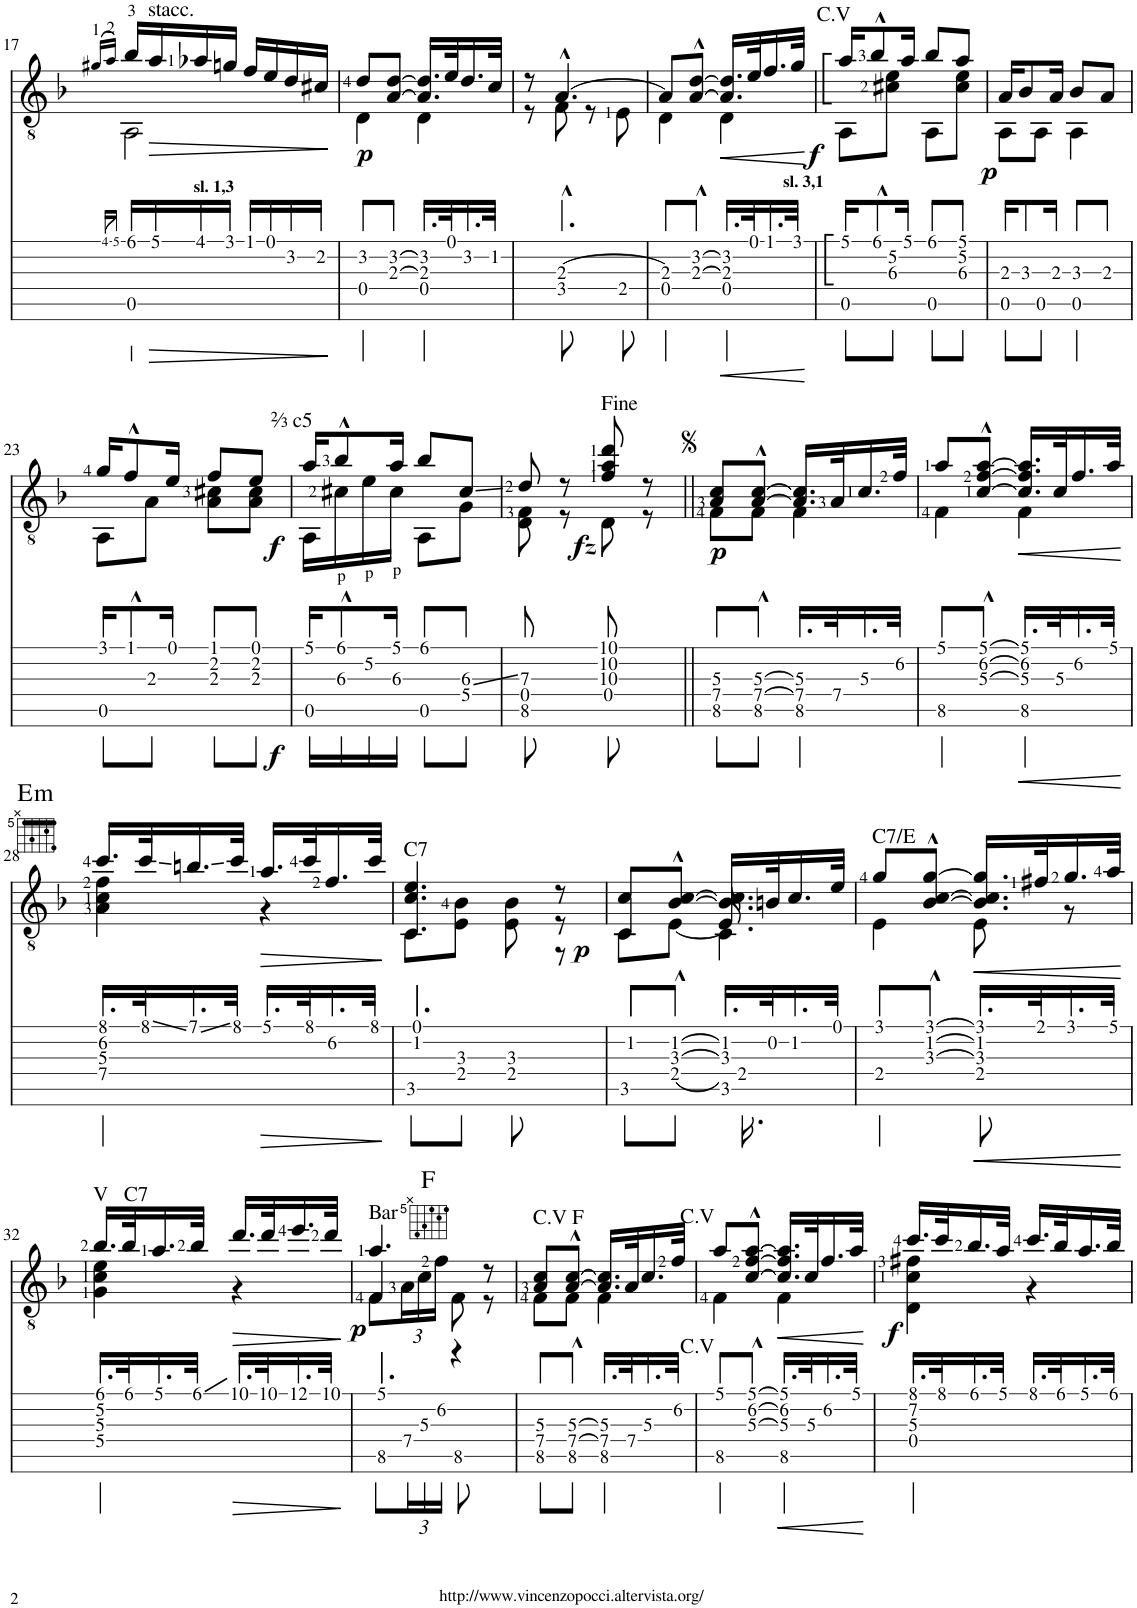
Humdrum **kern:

**kern	**dynam	**kern	**dynam	**harte
*part2	*part2	*part1	*part1	*part1
*staff2	*staff2	*staff1	*staff1	*
*I"Chitarra classica (Intavolatura)	*	*I"Guitar	*	*
!!LO:PB:g=z
*clefGv2	*	*clefGv2	*	*
*k[b-]	*	*k[b-]	*	*
*M2/4	*	*M2/4	*	*
=17	=17	=17	=17	=17
(16qg#X/LL	.	(16qg#X/LL	.	.
16qa/JJ)	.	16qa/JJ)	.	.
*^	*	*^	*	*
16b-/LL	2AA\	.	16b-/LL	2AA\	.	.
!	!	!	!LO:TX:a:t=stacc.	!	!	!
!	!	!LO:HP:b	!	!	!LO:HP:b	!
16a/	.	>	16a/	.	>	.
!LO:TX:a:B:t=sl. 1,3	!	!	!	!	!	!
16a-X/	.	.	16a-X/	.	.	.
16gn/JJ	.	.	16gn/JJ	.	.	.
16f/LL	.	.	16f/LL	.	.	.
16e/	.	.	16e/	.	.	.
16d/	.	.	16d/	.	.	.
16c#X/JJ	.	.	16c#X/JJ	.	.	.
*v	*v	*	*	*	*	*
*	*	*v	*v	*	*
.	]	.	]	.
=18	=18	=18	=18	=18
*^	*	*^	*	*
!	!	!	!	!	!LO:DY:b	!
8d/L	4D\	.	8d/L	4D\	p	.
[8A/ [8d/J	.	.	[8A/ [8d/J	.	.	.
16.A/] 16.d/]LL	4D\	.	16.A/] 16.d/]LL	4D\	.	.
32e/K	.	.	32e/K	.	.	.
16.d/	.	.	16.d/	.	.	.
32c/JJk	.	.	32c/JJk	.	.	.
=19	=19	=19	=19	=19	=19	=19
8r	8r	.	8r	8r	.	.
[4.A^^/	8F\	.	[4.A^^/	8F\	.	.
.	8r	.	.	8r	.	.
.	8E\	.	.	8E\	.	.
=20	=20	=20	=20	=20	=20	=20
8A/L]	4D\	.	8A/L]	4D\	.	.
[8A/^^ [8d/^^J	.	.	[8A/^^ [8d/^^J	.	.	.
!	!	!LO:HP:b	!	!	!LO:HP:b	!
16.A/] 16.d/]LL	4D\	<	16.A/] 16.d/]LL	4D\	<	.
32e/K	.	.	32e/K	.	.	.
!LO:TX:a:B:t=sl. 3,1	!	!	!	!	!	!
16.f/	.	.	16.f/	.	.	.
!	!	!	!	!	!LO:DY:b	!
32g/JJk	.	.	32g/JJk	.	f	.
*v	*v	*	*	*	*	*
*	*	*v	*v	*	*
.	[	.	[	.
=21	=21	=21	=21	=21
*^	*	*^	*	*
!	!	!	!LO:TX:a:t=C.V	!	!	!
16a/KL	8AA\L	.	16a/KL	8AA\L	.	.
8b-^^/	.	.	8b-^^/	.	.	.
.	8c#X\ 8e\J	.	.	8c#X\ 8e\J	.	.
16a/Jk	.	.	16a/Jk	.	.	.
8b-/L	8AA\L	.	8b-/L	8AA\L	.	.
!	!	!	!	!	!LO:DY:b	!
8a/J	8c#\ 8e\J	.	8a/J	8c#\ 8e\J	p	.
=22	=22	=22	=22	=22	=22	=22
16A/KL	8AA\L	.	16A/KL	8AA\L	.	.
8B-/	.	.	8B-/	.	.	.
.	8AA\J	.	.	8AA\J	.	.
16A/Jk	.	.	16A/Jk	.	.	.
8B-/L	4AA\	.	8B-/L	4AA\	.	.
8A/J	.	.	8A/J	.	.	.
!!LO:LB:g=z	!!
=23	=23	=23	=23	=23	=23	=23
16g/KL	8AA\L	.	16g/KL	8AA\L	.	.
8f^^/	.	.	8f^^/	.	.	.
.	8A\J	.	.	8A\J	.	.
16e/Jk	.	.	16e/Jk	.	.	.
8f/L	8A\ 8c#X\L	.	8f/L	8A\ 8c#X\L	.	.
!	!	!LO:DY:b	!	!	!LO:DY:b	!
8e/J	8A\ 8c#\J	f	8e/J	8A\ 8c#\J	f	.
=24	=24	=24	=24	=24	=24	=24
!	!	!	!LO:TX:a:t=⅔ c5	!	!	!
16a/KL	16AA\LL	.	16a/KL	16AA\LL	.	.
8b-^^/	16c#X\	.	8b-^^/	16c#X\	.	.
.	16e\	.	.	16e\	.	.
16a/Jk	16c#\JJ	.	16a/Jk	16c#\JJ	.	.
8b-/L	8AA\L	.	8b-/L	8AA\L	.	.
8c#/J	8G\J	.	8c#/J	8G\J	.	.
=25	=25	=25	=25	=25	=25	=25
8d/	8F\ 8D\	.	8d/	8D\ 8F\	.	.
8r	8r	.	8r	8r	.	.
!	!	!	!	!	!LO:DY:b	!
8f/ 8a/ 8dd/	8D\	.	8f/ 8a/ 8dd/	8D\	fz	.
8r	8r	.	8r	8r	.	.
=26||	=26||	=26||	=26||	=26||	=26||	=26||
!	!	!	!	!	!LO:DY:b	!
8A/ 8c/L	8F\L	.	8A/ 8c/L	8F\L	p	.
[8A/^^ [8c/^^J	8F\J	.	[8A/^^ [8c/^^J	8F\J	.	.
16.A/] 16.c/]LL	4F\	.	16.A/] 16.c/]LL	4F\	.	.
32A/K	.	.	32A/K	.	.	.
16.c/	.	.	16.c/	.	.	.
32f/JJk	.	.	32f/JJk	.	.	.
=27	=27	=27	=27	=27	=27	=27
8a/L	4F\	.	8a/L	4F\	.	.
[8c/^^ [8f/^^ [8a/^^J	.	.	[8c/^^ [8f/^^ [8a/^^J	.	.	.
!	!	!LO:HP:b	!	!	!LO:HP:b	!
16.c/] 16.f/] 16.a/]LL	4F\	<	16.c/] 16.f/] 16.a/]LL	4F\	<	.
32c/K	.	.	32c/K	.	.	.
16.f/	.	.	16.f/	.	.	.
32a/JJk	.	.	32a/JJk	.	.	.
*v	*v	*	*	*	*	*
*	*	*v	*v	*	*
.	[	.	[	.
!!LO:LB:g=z
=28	=28	=28	=28	=28
*^	*	*^	*	*
!	!	!	!	!	!	!LO:H:kt=m
16.cc/LL	4A\ 4c\ 4f\	.	16.cc/LL	4A\ 4c\ 4f\	.	E:min
32cc/K	.	.	32cc/K	.	.	.
16.bn/	.	.	16.bn/	.	.	.
32cc/JJk	.	.	32cc/JJk	.	.	.
!	!	!LO:HP:b	!	!	!LO:HP:b	!
16.a/LL	4r	>	16.a/LL	4r	>	.
32cc/K	.	.	32cc/K	.	.	.
16.f/	.	.	16.f/	.	.	.
32cc/JJk	.	.	32cc/JJk	.	.	.
*v	*v	*	*	*	*	*
*	*	*v	*v	*	*
.	]	.	]	.
=29	=29	=29	=29	=29
*^	*	*^	*	*
*	*^	*	*	*^	*	*
!	!	!	!	!LO:TX:a:t=C7	!	!	!	!
4.c/ 4.e/	8C\L	4.C/	.	4.c/ 4.e/	8C\L	4.C/	.	.
.	8E\ 8B-\J	.	.	.	8E\ 8B-\J	.	.	.
.	8E\ 8B-\	.	.	.	8E\ 8B-\	.	.	.
!	!	!	!	!	!	!	!LO:DY:b	!
8r	8r	8r	.	8r	8r	8r	p	.
=30	=30	=30	=30	=30	=30	=30	=30	=30
8c/L	8C\L	4C/	.	8c/L	8C\L	4C/	.	.
[8B-/^^ [8c/^^J	[8E\J	.	.	[8B-/^^ [8c/^^J	[8E\J	.	.	.
16.B-/] 16.c/]LL	16.E\]	4C/	.	16.B-/] 16.c/]LL	16.E/]	4C\	.	.
32Bn/K	8ryy	.	.	32Bn/K	8ryy	.	.	.
16.c/	.	.	.	16.c/	.	.	.	.
32e/JJk	32ryy	.	.	32e/JJk	32ryy	.	.	.
*	*v	*v	*	*	*	*	*	*
*	*	*	*	*v	*v	*	*
=31	=31	=31	=31	=31	=31	=31
!	!	!	!LO:TX:a:t=C7/E	!	!	!
8g/L	4E\	.	8g/L	4E\	.	.
[8B-/^^ [8c/^^ [8g/^^J	.	.	[8B-/^^ [8c/^^ [8g/^^J	.	.	.
!	!	!LO:HP:b	!	!	!LO:HP:b	!
16.B-/] 16.c/] 16.g/]LL	8E\	<	16.B-/] 16.c/] 16.g/]LL	8E\	<	.
32f#X/K	.	.	32f#X/K	.	.	.
16.g/	8r	.	16.g/	8r	.	.
32a/JJk	.	.	32a/JJk	.	.	.
*v	*v	*	*	*	*	*
*	*	*v	*v	*	*
.	[	.	[	.
!!LO:LB:g=z
=32	=32	=32	=32	=32
*^	*	*^	*	*
!	!	!	!LO:TX:a:t=V   C7	!	!	!
16.b-/LL	4G\ 4c\ 4e\	.	16.b-/LL	4G\ 4c\ 4e\	.	.
32b-/K	.	.	32b-/K	.	.	.
16.a/	.	.	16.a/	.	.	.
32b-/JJk	.	.	32b-/JJk	.	.	.
!	!	!LO:HP:b	!	!	!LO:HP:b	!
16.dd/LL	4r	>	16.dd/LL	4r	>	.
32dd/K	.	.	32dd/K	.	.	.
16.ee/	.	.	16.ee/	.	.	.
32dd/JJk	.	.	32dd/JJk	.	.	.
*v	*v	*	*	*	*	*
*	*	*v	*v	*	*
.	]	.	]	.
=33	=33	=33	=33	=33
*^	*	*^	*	*
*	*^	*	*	*^	*	*
!	!	!	!	!LO:TX:a:t=Bar	!	!	!	!
!	!	!	!	!	!	!	!LO:DY:b	!
4.a/	8E\L	4F/	.	4.a/	8F\L	4F/	p	F:maj
*	*Xbrackettup	*	*	*	*Xbrackettup	*	*	*
.	24A\L	.	.	.	24A\L	.	.	.
.	24c\	.	.	.	24c\	.	.	.
.	24f\JJ	.	.	.	24f\JJ	.	.	.
.	8F\	4r	.	.	8F\	4r	.	.
8r	8r	.	.	8r	8r	.	.	.
*	*v	*v	*	*	*	*	*	*
*	*	*	*	*v	*v	*	*
=34	=34	=34	=34	=34	=34	=34
!	!	!	!LO:TX:a:t=C.V F	!	!	!
8A/ 8c/L	8F\L	.	8A/ 8c/L	8F\L	.	.
[8A/^^ [8c/^^J	8F\J	.	[8A/^^ [8c/^^J	8F\J	.	.
16.A/] 16.c/]LL	4F\	.	16.A/] 16.c/]LL	4F\	.	.
32A/K	.	.	32A/K	.	.	.
16.c/	.	.	16.c/	.	.	.
32f/JJk	.	.	32f/JJk	.	.	.
=35	=35	=35	=35	=35	=35	=35
!	!	!	!LO:TX:a:t=C.V	!	!	!
!LO:TX:a:t=C.V	!	!	!	!	!	!
8a/L	4F\	.	8a/L	4F\	.	.
[8c/^^ [8f/^^ [8a/^^J	.	.	[8c/^^ [8f/^^ [8a/^^J	.	.	.
!	!	!LO:HP:b	!	!	!LO:HP:b	!
16.c/] 16.f/] 16.a/]LL	4F\	<	16.c/] 16.f/] 16.a/]LL	4F\	<	.
32c/K	.	.	32c/K	.	.	.
16.f/	.	.	16.f/	.	.	.
32a/JJk	.	.	32a/JJk	.	.	.
*v	*v	*	*	*	*	*
*	*	*v	*v	*	*
.	[	.	[	.
=36	=36	=36	=36	=36
*^	*	*^	*	*
!	!	!	!	!	!LO:DY:b	!
16.cc/LL	4D\ 4c\ 4f#X\	.	16.cc/LL	4D\ 4c\ 4f#X\	f	.
32cc/K	.	.	32cc/K	.	.	.
16.b-/	.	.	16.b-/	.	.	.
32a/JJk	.	.	32a/JJk	.	.	.
16.cc/LL	4r	.	16.cc/LL	4r	.	.
32b-/K	.	.	32b-/K	.	.	.
16.a/	.	.	16.a/	.	.	.
32b-/JJk	.	.	32b-/JJk	.	.	.
*v	*v	*	*	*	*	*
*	*	*v	*v	*	*
=	=	=	=	=
*-	*-	*-	*-	*-
